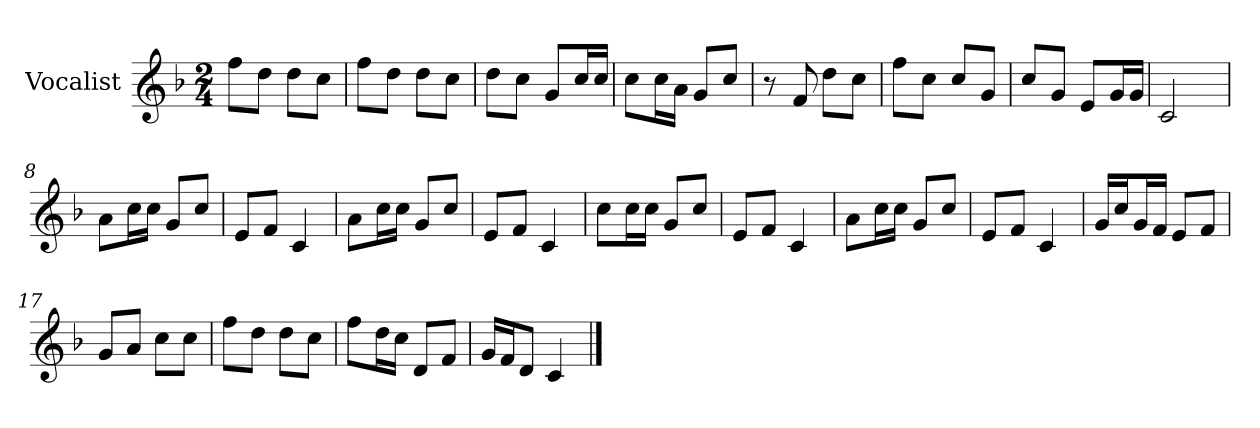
**kern
*part1
*staff1
*I"Vocalist
*k[b-]
*F:
*M2/4
=
8ffL
8ddJ
8ddL
8ccJ
=1
8ffL
8ddJ
8ddL
8ccJ
=2
8ddL
8ccJ
8gL
16ccL
16ccJJ
=3
8ccL
16ccL
16aJJ
8gL
8ccJ
=4
8r
8f
8ddL
8ccJ
=5
8ffL
8ccJ
8ccL
8gJ
=6
8ccL
8gJ
8eL
16gL
16gJJ
=7
2c
=8
8aL
16ccL
16ccJJ
8gL
8ccJ
=9
8eL
8fJ
4c
=10
8aL
16ccL
16ccJJ
8gL
8ccJ
=11
8eL
8fJ
4c
=12
8ccL
16ccL
16ccJJ
8gL
8ccJ
=13
8eL
8fJ
4c
=14
8aL
16ccL
16ccJJ
8gL
8ccJ
=15
8eL
8fJ
4c
=16
16gLL
16ccJ
16gL
16fJJ
8eL
8fJ
=17
8gL
8aJ
8ccL
8ccJ
=18
8ffL
8ddJ
8ddL
8ccJ
=19
8ffL
16ddL
16ccJJ
8dL
8fJ
=20
16gLL
16fJ
8dJ
4c
==
*-
